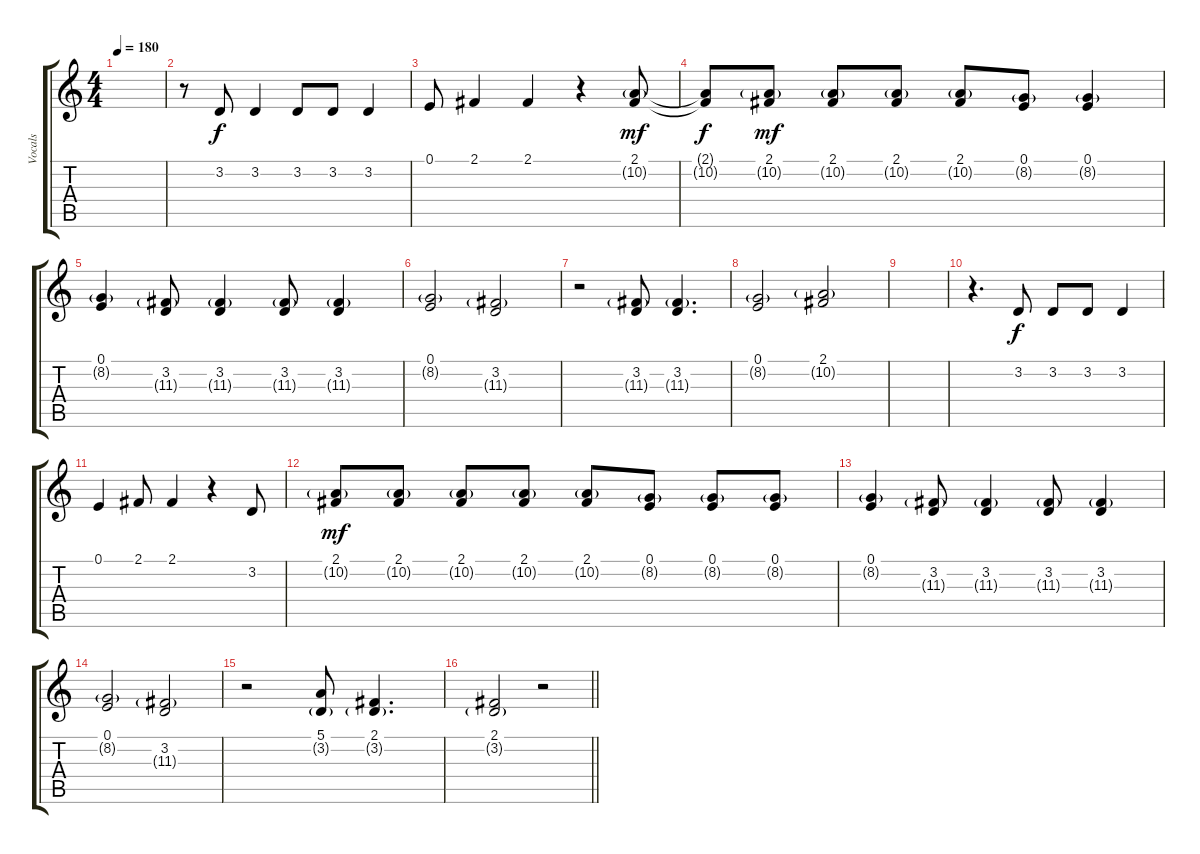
\track ("Vocals" "Vocals") {instrument tenorsax}
\staff {score tabs}
\tuning (E4 B3 G3 D3 A2 E2) {hide}
\ts (4 4)
\tempo 180
\clef g2
\ks c
|
r.8 3.2.8 3.2.4 3.2.8 3.2.8 3.2.4 |
0.1.8 2.1.4 2.1.4 r.4 (2.1 10.2{g}).8{dy mf} |
(2.1{t} 10.2{t}).8{dy f} (2.1 10.2{g}).8{dy mf} (2.1 10.2{g}).8 (2.1 10.2{g}).8 (2.1 10.2{g}).8 (0.1 8.2{g}).8 (0.1 8.2{g}).4 |
(0.1 8.2{g}).4 (3.2 11.3{g}).8 (3.2 11.3{g}).4 (3.2 11.3{g}).8 (3.2 11.3{g}).4 |
(0.1 8.2{g}).2 (3.2 11.3{g}).2 |
r.2 (3.2 11.3{g}).8 (3.2 11.3{g}).4{d} |
(0.1 8.2{g}).2 (2.1 10.2{g}).2 |
|
r.4{d} 3.2.8{dy f} 3.2.8 3.2.8 3.2.4 |
0.1.4 2.1.8 2.1.4 r.4 3.2.8 |
(2.1 10.2{g}).8{dy mf} (2.1 10.2{g}).8 (2.1 10.2{g}).8 (2.1 10.2{g}).8 (2.1 10.2{g}).8 (0.1 8.2{g}).8 (0.1 8.2{g}).8 (0.1 8.2{g}).8 |
(0.1 8.2{g}).4 (3.2 11.3{g}).8 (3.2 11.3{g}).4 (3.2 11.3{g}).8 (3.2 11.3{g}).4 |
(0.1 8.2{g}).2 (3.2 11.3{g}).2 |
r.2 (5.1 3.2{g}).8 (2.1 3.2{g}).4{d} |
\barLineRight lightlight
(2.1 3.2{g}).2 r.2
